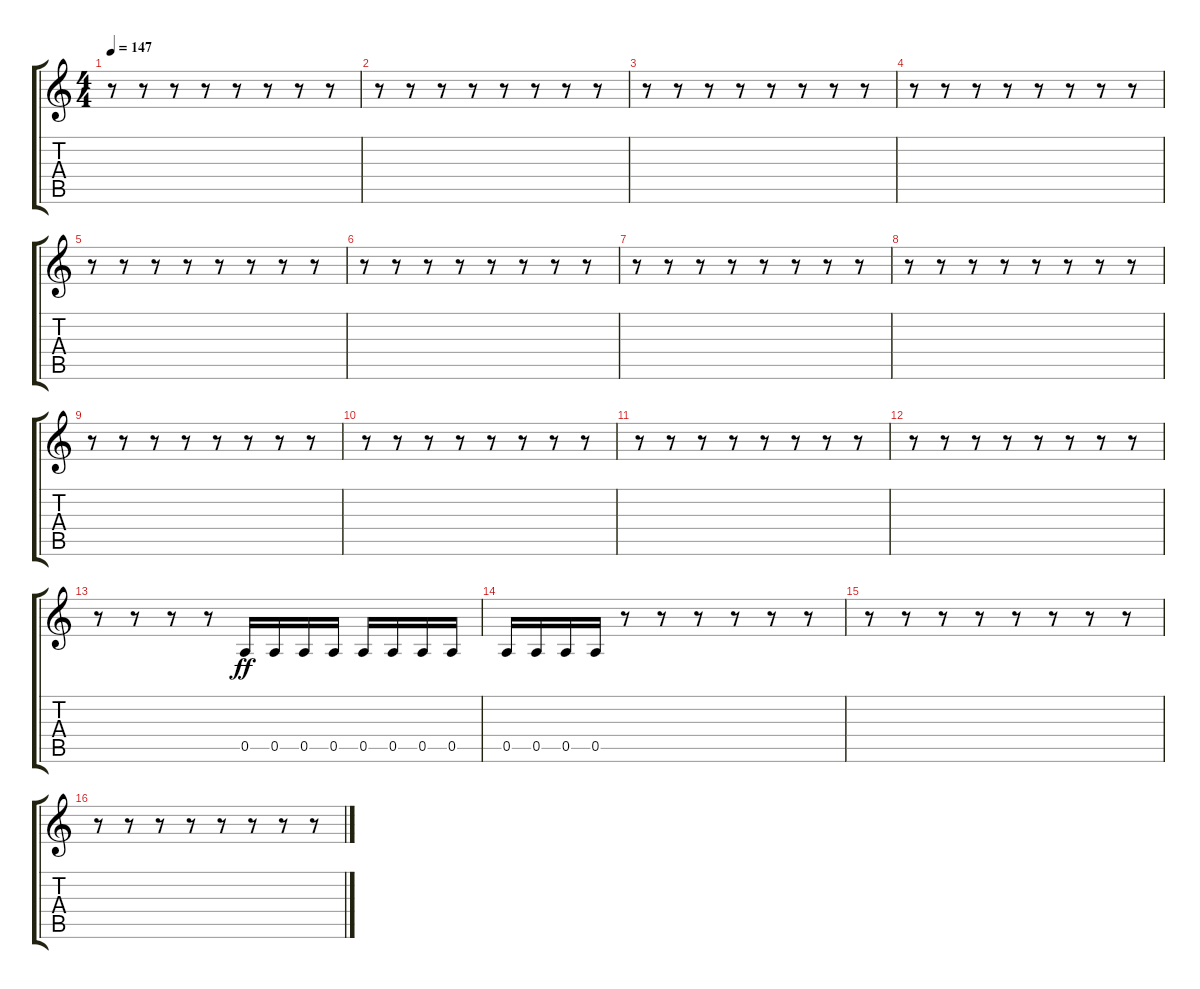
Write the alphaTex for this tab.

\track "" {instrument guitarharmonics}
\staff {score tabs}
\tuning (E4 B3 G3 D3 A2 E2) {hide}
\ts (4 4)
\tempo 147
\clef g2
\ks c
r.8{dy ff} r.8 r.8 r.8 r.8 r.8 r.8 r.8 |
r.8 r.8 r.8 r.8 r.8 r.8 r.8 r.8 |
r.8 r.8 r.8 r.8 r.8 r.8 r.8 r.8 |
r.8 r.8 r.8 r.8 r.8 r.8 r.8 r.8 |
r.8 r.8 r.8 r.8 r.8 r.8 r.8 r.8 |
r.8 r.8 r.8 r.8 r.8 r.8 r.8 r.8 |
r.8 r.8 r.8 r.8 r.8 r.8 r.8 r.8 |
r.8 r.8 r.8 r.8 r.8 r.8 r.8 r.8 |
r.8 r.8 r.8 r.8 r.8 r.8 r.8 r.8 |
r.8 r.8 r.8 r.8 r.8 r.8 r.8 r.8 |
r.8 r.8 r.8 r.8 r.8 r.8 r.8 r.8 |
r.8 r.8 r.8 r.8 r.8 r.8 r.8 r.8 |
r.8 r.8 r.8 r.8 0.5.16 0.5.16 0.5.16 0.5.16 0.5.16 0.5.16 0.5.16 0.5.16 |
0.5.16 0.5.16 0.5.16 0.5.16 r.8 r.8 r.8 r.8 r.8 r.8 |
r.8 r.8 r.8 r.8 r.8 r.8 r.8 r.8 |
r.8 r.8 r.8 r.8 r.8 r.8 r.8 r.8
